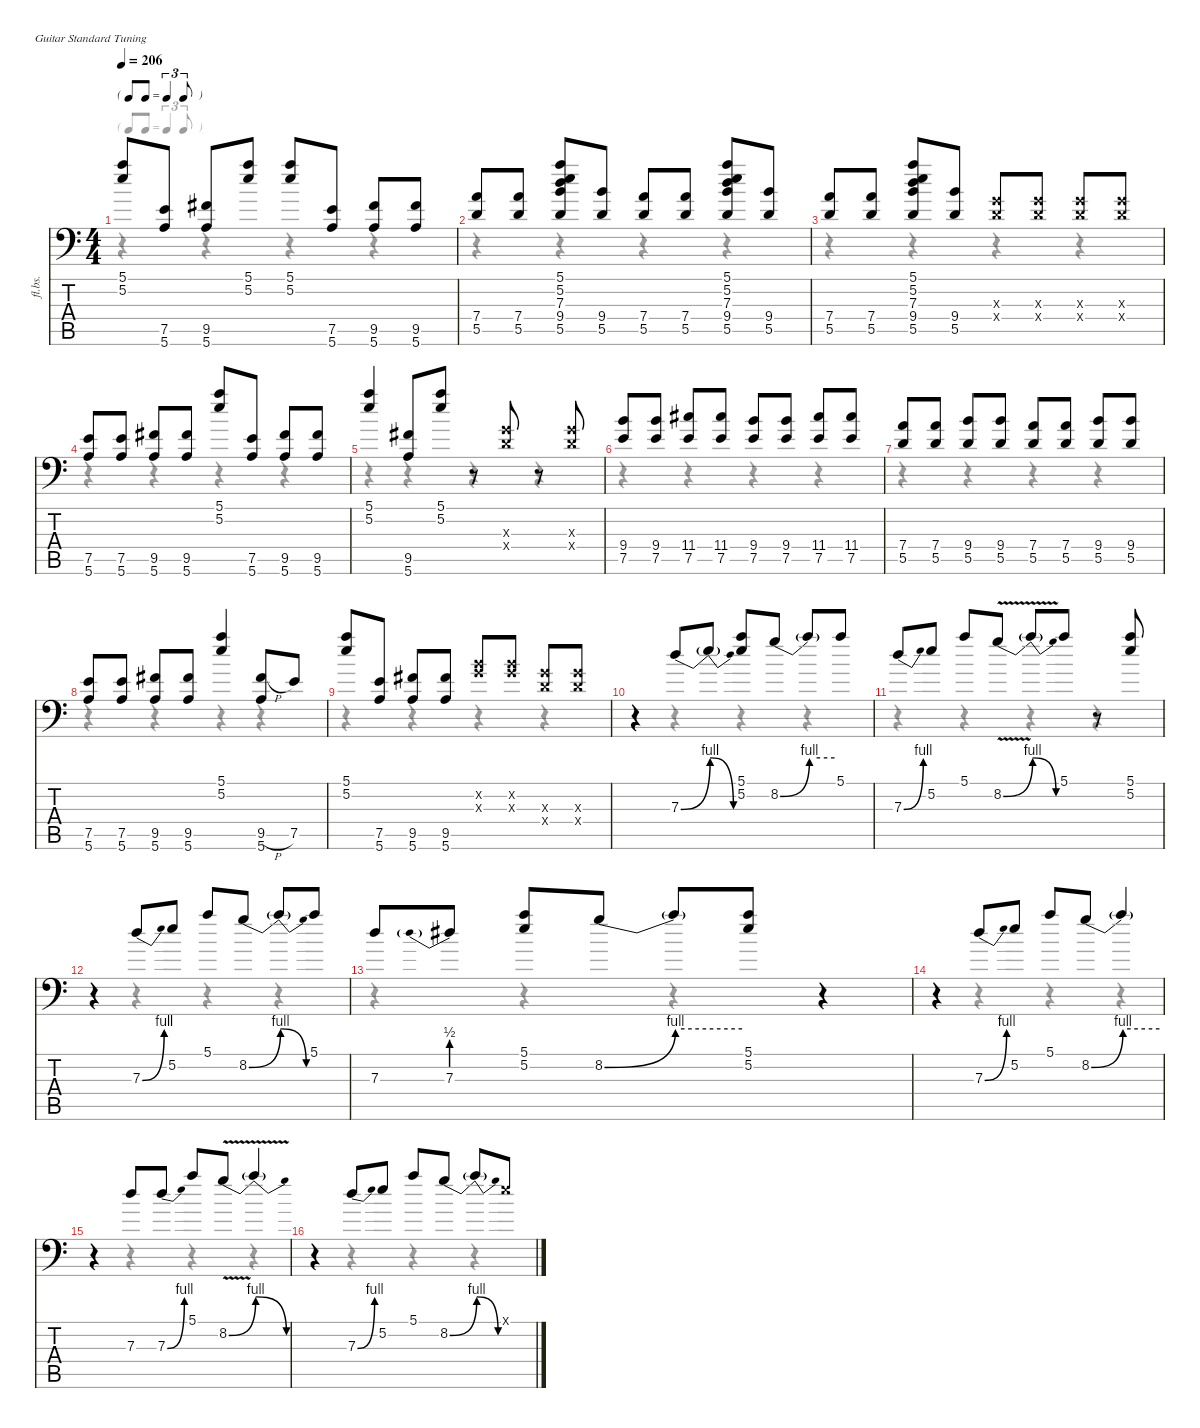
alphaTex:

\defaultSystemsLayout 4
\hideDynamics
\bracketExtendMode nobrackets
\otherSystemsTrackNameOrientation horizontal
\track ("Overdub" "fl.bs.") {instrument fretlessbass}
\staff {score tabs}
\tuning (E4 B3 G3 D3 A2 E2)
\voice
\ts (4 4)
\tf triplet8th
\tempo 206
\clef f4
\ks c
(5.1 5.2).8{dy f} (7.5 5.6).8 (9.5{acc #} 5.6).8 (5.1 5.2).8 (5.1 5.2).8 (7.5 5.6).8 (9.5{acc #} 5.6).8 (9.5{acc #} 5.6).8 |
(7.4 5.5).8 (7.4 5.5).8 (5.1 5.2 7.3 9.4 5.5).8 (9.4 5.5).8 (7.4 5.5).8 (7.4 5.5).8 (5.1 5.2 7.3 9.4 5.5).8 (9.4 5.5).8 |
(7.4 5.5).8 (7.4 5.5).8 (5.1 5.2 7.3 9.4 5.5).8 (9.4 5.5).8 (0.3{x} 0.4{x}).8 (0.3{x} 0.4{x}).8 (0.3{x} 0.4{x}).8 (0.3{x} 0.4{x}).8 |
(7.5 5.6).8 (7.5 5.6).8 (9.5{acc #} 5.6).8 (9.5{acc #} 5.6).8 (5.1 5.2).8 (7.5 5.6).8 (9.5{acc #} 5.6).8 (9.5{acc #} 5.6).8 |
(5.1 5.2).4 (9.5{acc #} 5.6).8 (5.1 5.2).8 r.8 (0.3{x} 0.4{x}).8 r.8 (0.3{x} 0.4{x}).8 |
(9.4 7.5).8 (9.4 7.5).8 (11.4{acc #} 7.5).8 (11.4{acc #} 7.5).8 (9.4 7.5).8 (9.4 7.5).8 (11.4{acc #} 7.5).8 (11.4{acc #} 7.5).8 |
(7.4 5.5).8 (7.4 5.5).8 (9.4 5.5).8 (9.4 5.5).8 (7.4 5.5).8 (7.4 5.5).8 (9.4 5.5).8 (9.4 5.5).8 |
(7.5 5.6).8 (7.5 5.6).8 (9.5{acc #} 5.6).8 (9.5{acc #} 5.6).8 (5.1 5.2).4 (9.5{h acc #} 5.6).8 7.5.8 |
(5.1 5.2).8 (7.5 5.6).8 (9.5{acc #} 5.6).8 (9.5{acc #} 5.6).8 (0.2{x} 0.3{x}).8 (0.2{x} 0.3{x}).8 (0.3{x} 0.4{x}).8 (0.3{x} 0.4{x}).8 |
r.4 7.3{be (bend 0 0 60 4)}.8 7.3{be (release 0 4 60 0) t}.8 (5.1 5.2).8 8.2{be (bend 0 0 60 4)}.8 8.2{be (hold 0 4 60 4) t}.8 5.1.8 |
7.3{be (bend 0 0 30 4)}.8 5.2.8 5.1.8 8.2{be (bend 0 0 60 4) v}.8 8.2{be (release 0 4 60 0) t}.8 5.1.8 r.8 (5.1 5.2).8 |
r.4 7.3{be (bend 0 0 30 4)}.8 5.2.8 5.1.8 8.2{be (bend 0 0 60 4)}.8 8.2{be (release 0 4 60 0) t}.8 5.1.8 |
7.3.8 7.3{be (prebend 0 2 60 2)}.8 (5.1 5.2).8 8.2{be (bend 0 0 60 4)}.8 8.2{be (hold 0 4 60 4) t}.8 (5.1 5.2).8 r.4 |
r.4 7.3{be (bend 0 0 30 4)}.8 5.2.8 5.1.8 8.2{be (bend 0 0 60 4)}.8 8.2{be (hold 0 4 60 4) t}.4 |
r.4 7.3.8 7.3{be (bend 0 0 30 4)}.8 5.1.8 8.2{be (bend 0 0 60 4) v}.8 8.2{be (release 0 4 60 0) t}.4 |
r.4 7.3{be (bend 0 0 30 4)}.8 5.2.8 5.1.8 8.2{be (bend 0 0 60 4)}.8 8.2{be (release 0 4 60 0) t}.8 0.1{x}.8
\voice
\clef f4
\ottava regular
\simile none
\ks c
r.4{dy mf} r.4 r.4 r.4 |
r.4 r.4 r.4 r.4 |
r.4 r.4 r.4 r.4 |
r.4 r.4 r.4 r.4 |
r.4 r.4 r.4 r.4 |
r.4 r.4 r.4 r.4 |
r.4 r.4 r.4 r.4 |
r.4 r.4 r.4 r.4 |
r.4 r.4 r.4 r.4 |
r.4 r.4 r.4 r.4 |
r.4 r.4 r.4 r.4 |
r.4 r.4 r.4 r.4 |
r.4 r.4 r.4 r.4 |
r.4 r.4 r.4 r.4 |
r.4 r.4 r.4 r.4 |
r.4 r.4 r.4 r.4
